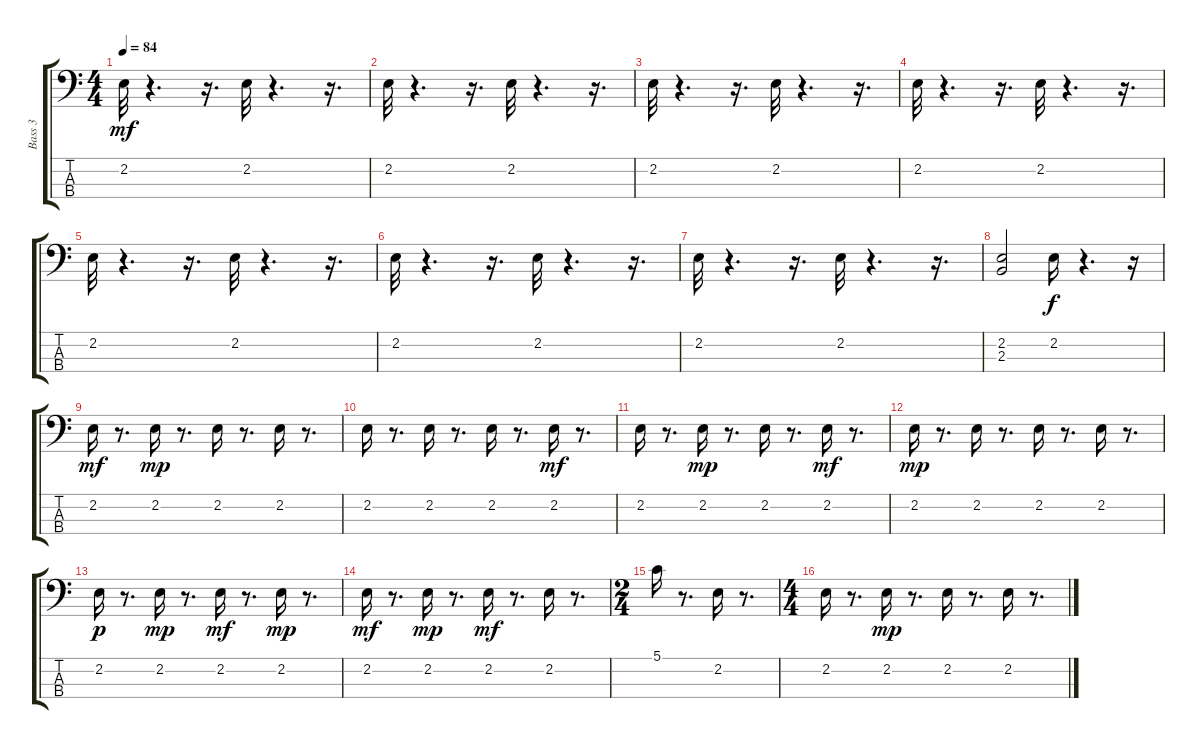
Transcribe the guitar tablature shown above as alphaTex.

\track ("Bass 3" "Bass 3") {instrument fretlessbass}
\staff {score tabs}
\tuning (G2 D2 A1 E1) {hide}
\ts (4 4)
\tempo 84
\clef f4
\ks c
2.2.32{dy mf} r.4{d} r.16{d} 2.2.32 r.4{d} r.16{d} |
2.2.32 r.4{d} r.16{d} 2.2.32 r.4{d} r.16{d} |
2.2.32 r.4{d} r.16{d} 2.2.32 r.4{d} r.16{d} |
2.2.32 r.4{d} r.16{d} 2.2.32 r.4{d} r.16{d} |
2.2.32 r.4{d} r.16{d} 2.2.32 r.4{d} r.16{d} |
2.2.32 r.4{d} r.16{d} 2.2.32 r.4{d} r.16{d} |
2.2.32 r.4{d} r.16{d} 2.2.32 r.4{d} r.16{d} |
(2.2 2.3).2 2.2.16{dy f} r.4{d} r.16 |
2.2.16{dy mf} r.8{d} 2.2.16{dy mp} r.8{d} 2.2.16 r.8{d} 2.2.16 r.8{d} |
2.2.16 r.8{d} 2.2.16 r.8{d} 2.2.16 r.8{d} 2.2.16{dy mf} r.8{d} |
2.2.16 r.8{d} 2.2.16{dy mp} r.8{d} 2.2.16 r.8{d} 2.2.16{dy mf} r.8{d} |
2.2.16{dy mp} r.8{d} 2.2.16 r.8{d} 2.2.16 r.8{d} 2.2.16 r.8{d} |
2.2.16{dy p} r.8{d} 2.2.16{dy mp} r.8{d} 2.2.16{dy mf} r.8{d} 2.2.16{dy mp} r.8{d} |
2.2.16{dy mf} r.8{d} 2.2.16{dy mp} r.8{d} 2.2.16{dy mf} r.8{d} 2.2.16 r.8{d} |
\ts (2 4)
5.1.16 r.8{d} 2.2.16 r.8{d} |
\ts (4 4)
2.2.16 r.8{d} 2.2.16{dy mp} r.8{d} 2.2.16 r.8{d} 2.2.16 r.8{d}
